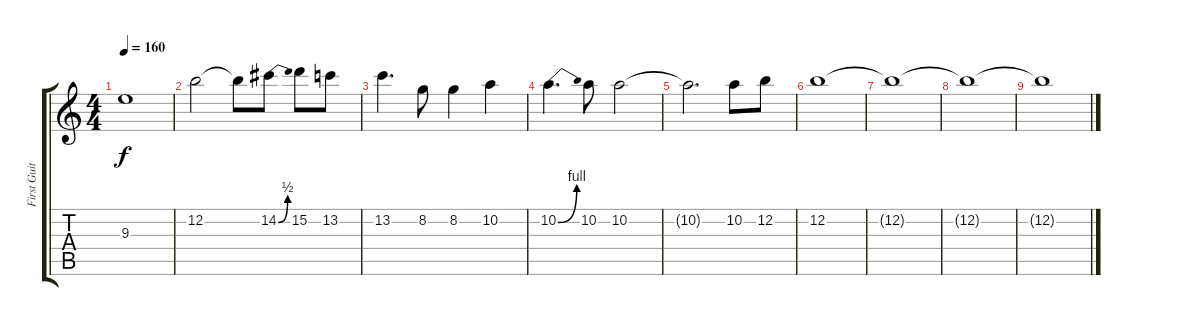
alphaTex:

\track ("First Guitar" "First Guit") {instrument overdrivenguitar}
\staff {score tabs}
\tuning (E4 B3 G3 D3 A2 E2) {hide}
\ts (4 4)
\tempo 160
\clef g2
\ks c
9.3{t}.1{dy f} |
12.2.2 12.2{t}.8 14.2{be (bend 0 0 60 2)}.8 15.2.8 13.2.8 |
13.2.4{d} 8.2.8 8.2.4 10.2.4 |
10.2{be (bend 0 0 60 4)}.4{d} 10.2.8 10.2.2 |
10.2{t}.2{d} 10.2.8 12.2.8 |
12.2.1 |
12.2{t}.1 |
12.2{t}.1 |
12.2{t}.1
